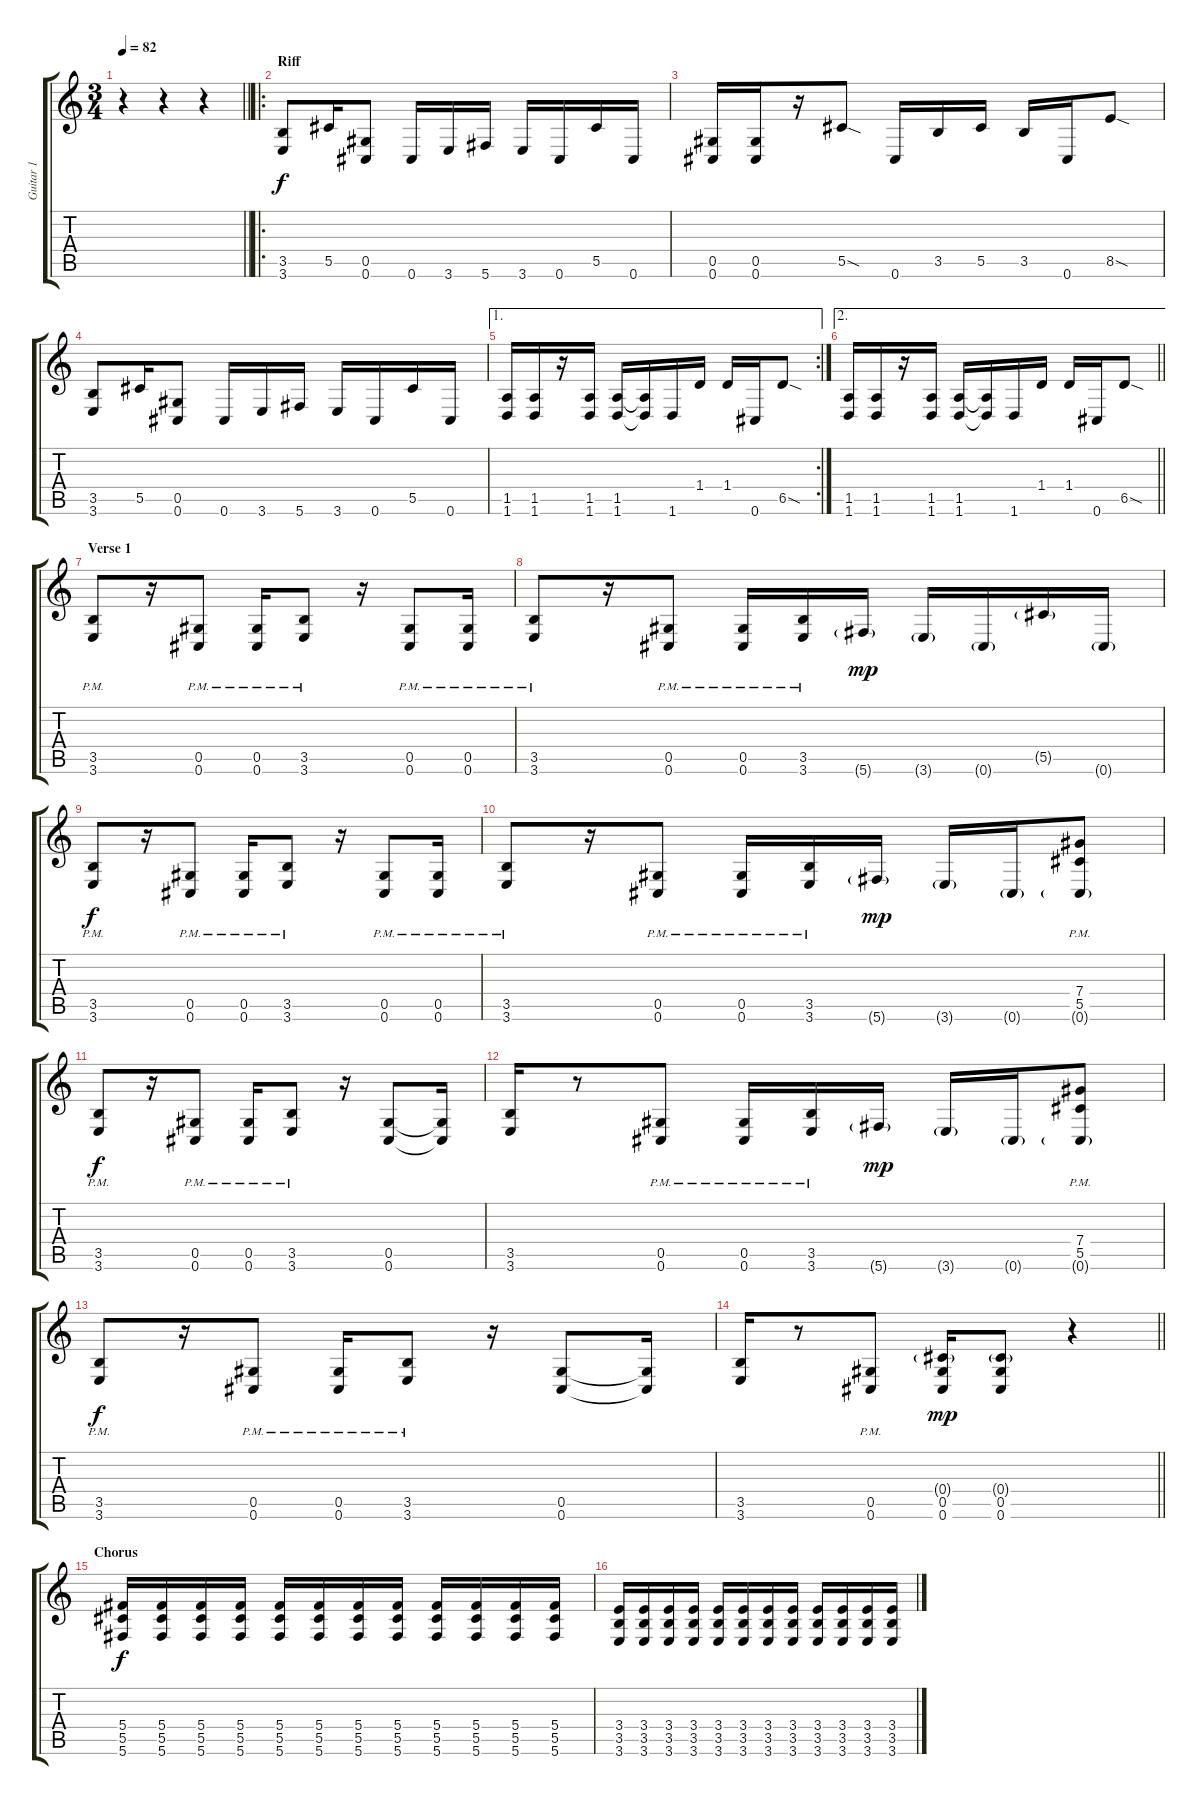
\track ("Guitar 1" "Guitar 1") {instrument overdrivenguitar}
\staff {score tabs}
\tuning (Eb4 Bb3 Gb3 Db3 Ab2 Db2) {hide}
\ts (3 4)
\tempo 82
\clef g2
\barLineRight lightlight
\ks c
r.4{dy f instrument overdrivenguitar} r.4 r.4 |
\ro
\section ("" "Riff")
(3.5 3.6).8 5.5.16 (0.5 0.6).8 0.6.16 3.6.16 5.6.16 3.6.16 0.6.16 5.5.16 0.6.16 |
(0.5 0.6).16 (0.5 0.6).16 r.16 5.5{sod}.8 0.6.16 3.5.16 5.5.16 3.5.16 0.6.16 8.5{sod}.8 |
(3.5 3.6).8 5.5.16 (0.5 0.6).8 0.6.16 3.6.16 5.6.16 3.6.16 0.6.16 5.5.16 0.6.16 |
\ae 1
\rc 2
(1.5 1.6).16 (1.5 1.6).16 r.16 (1.5 1.6).16 (1.5 1.6).16 (1.5{t} 1.6{t}).16 1.6.16 1.4.16 1.4.16 0.6.16 6.5{sod}.8 |
\ae 2
\barLineRight lightlight
(1.5 1.6).16 (1.5 1.6).16 r.16 (1.5 1.6).16 (1.5 1.6).16 (1.5{t} 1.6{t}).16 1.6.16 1.4.16 1.4.16 0.6.16 6.5{sod}.8 |
\section ("" "Verse 1")
(3.5{pm} 3.6{pm}).8 r.16 (0.5{pm} 0.6{pm}).8 (0.5{pm} 0.6{pm}).16 (3.5{pm} 3.6{pm}).8 r.16 (0.5{pm} 0.6{pm}).8 (0.5{pm} 0.6{pm}).16 |
(3.5{pm} 3.6{pm}).8 r.16 (0.5{pm} 0.6{pm}).8 (0.5{pm} 0.6{pm}).16 (3.5{pm} 3.6{pm}).16 5.6{g}.16{dy mp} 3.6{g}.16 0.6{g}.16 5.5{g}.16 0.6{g}.16 |
(3.5{pm} 3.6{pm}).8{dy f} r.16 (0.5{pm} 0.6{pm}).8 (0.5{pm} 0.6{pm}).16 (3.5{pm} 3.6{pm}).8 r.16 (0.5{pm} 0.6{pm}).8 (0.5{pm} 0.6{pm}).16 |
(3.5{pm} 3.6{pm}).8 r.16 (0.5{pm} 0.6{pm}).8 (0.5{pm} 0.6{pm}).16 (3.5{pm} 3.6{pm}).16 5.6{g}.16{dy mp} 3.6{g}.16 0.6{g}.16 (7.4{pm} 5.5{pm} 0.6{g}).8 |
(3.5{pm} 3.6{pm}).8{dy f} r.16 (0.5{pm} 0.6{pm}).8 (0.5{pm} 0.6{pm}).16 (3.5{pm} 3.6{pm}).8 r.16 (0.5 0.6).8 (0.5{t} 0.6{t}).16 |
(3.5 3.6).16 r.8 (0.5{pm} 0.6{pm}).8 (0.5{pm} 0.6{pm}).16 (3.5{pm} 3.6{pm}).16 5.6{g}.16{dy mp} 3.6{g}.16 0.6{g}.16 (7.4{pm} 5.5{pm} 0.6{g}).8 |
(3.5{pm} 3.6{pm}).8{dy f} r.16 (0.5{pm} 0.6{pm}).8 (0.5{pm} 0.6{pm}).16 (3.5{pm} 3.6{pm}).8 r.16 (0.5 0.6).8 (0.5{t} 0.6{t}).16 |
\barLineRight lightlight
(3.5 3.6).16 r.8 (0.5{pm} 0.6{pm}).8 (0.4{g} 0.5 0.6).16{dy mp} (0.4{g} 0.5 0.6).8 r.4 |
\section ("" "Chorus")
(5.4 5.5 5.6).16{dy f} (5.4 5.5 5.6).16 (5.4 5.5 5.6).16 (5.4 5.5 5.6).16 (5.4 5.5 5.6).16 (5.4 5.5 5.6).16 (5.4 5.5 5.6).16 (5.4 5.5 5.6).16 (5.4 5.5 5.6).16 (5.4 5.5 5.6).16 (5.4 5.5 5.6).16 (5.4 5.5 5.6).16 |
(3.4 3.5 3.6).16 (3.4 3.5 3.6).16 (3.4 3.5 3.6).16 (3.4 3.5 3.6).16 (3.4 3.5 3.6).16 (3.4 3.5 3.6).16 (3.4 3.5 3.6).16 (3.4 3.5 3.6).16 (3.4 3.5 3.6).16 (3.4 3.5 3.6).16 (3.4 3.5 3.6).16 (3.4 3.5 3.6).16
